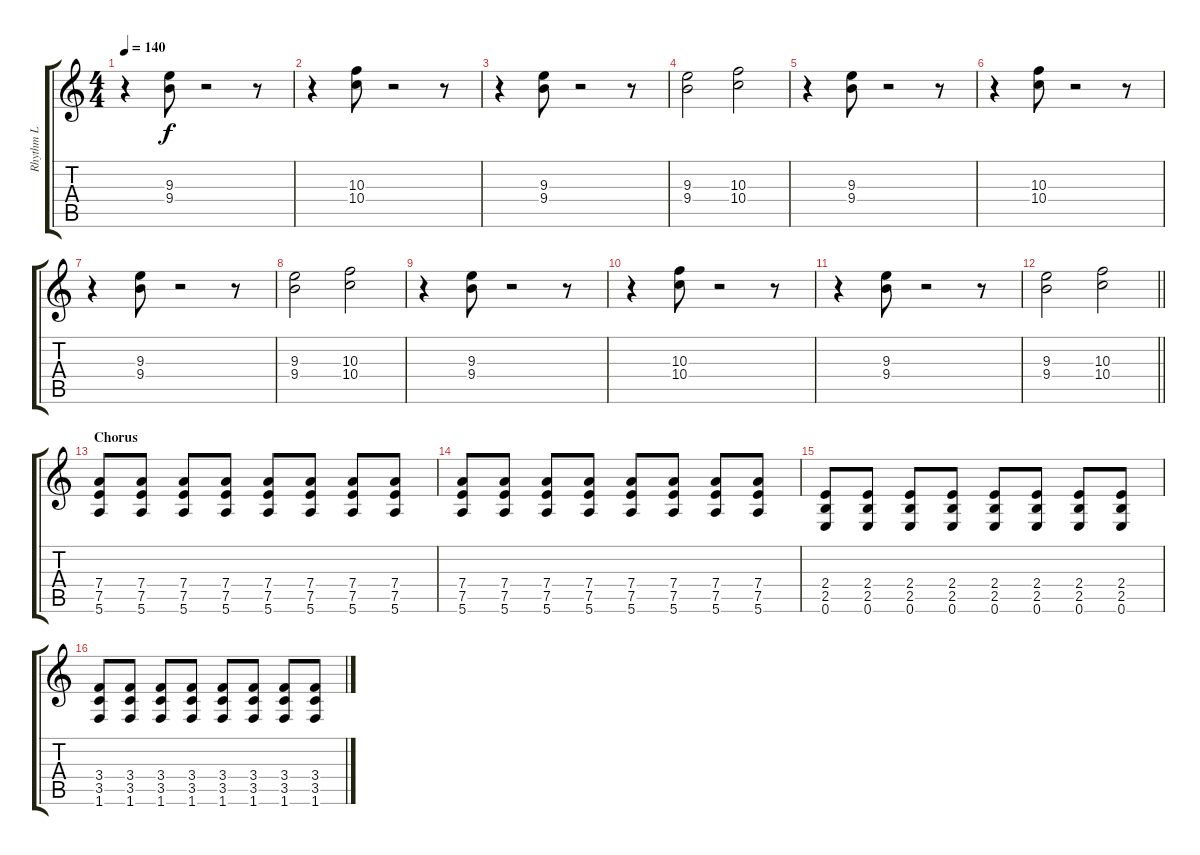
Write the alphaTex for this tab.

\track ("Rhythm L" "Rhythm L") {instrument distortionguitar}
\staff {score tabs}
\tuning (E4 B3 G3 D3 A2 E2) {hide}
\ts (4 4)
\tempo 140
\clef g2
\ks c
r.4{dy f} (9.3 9.4).8 r.2 r.8 |
r.4 (10.3 10.4).8 r.2 r.8 |
r.4 (9.3 9.4).8 r.2 r.8 |
(9.3 9.4).2 (10.3 10.4).2 |
r.4 (9.3 9.4).8 r.2 r.8 |
r.4 (10.3 10.4).8 r.2 r.8 |
r.4 (9.3 9.4).8 r.2 r.8 |
(9.3 9.4).2 (10.3 10.4).2 |
r.4 (9.3 9.4).8 r.2 r.8 |
r.4 (10.3 10.4).8 r.2 r.8 |
r.4 (9.3 9.4).8 r.2 r.8 |
\barLineRight lightlight
(9.3 9.4).2 (10.3 10.4).2 |
\section ("" "Chorus")
(7.4 7.5 5.6).8 (7.4 7.5 5.6).8 (7.4 7.5 5.6).8 (7.4 7.5 5.6).8 (7.4 7.5 5.6).8 (7.4 7.5 5.6).8 (7.4 7.5 5.6).8 (7.4 7.5 5.6).8 |
(7.4 7.5 5.6).8 (7.4 7.5 5.6).8 (7.4 7.5 5.6).8 (7.4 7.5 5.6).8 (7.4 7.5 5.6).8 (7.4 7.5 5.6).8 (7.4 7.5 5.6).8 (7.4 7.5 5.6).8 |
(2.4 2.5 0.6).8 (2.4 2.5 0.6).8 (2.4 2.5 0.6).8 (2.4 2.5 0.6).8 (2.4 2.5 0.6).8 (2.4 2.5 0.6).8 (2.4 2.5 0.6).8 (2.4 2.5 0.6).8 |
(3.4 3.5 1.6).8 (3.4 3.5 1.6).8 (3.4 3.5 1.6).8 (3.4 3.5 1.6).8 (3.4 3.5 1.6).8 (3.4 3.5 1.6).8 (3.4 3.5 1.6).8 (3.4 3.5 1.6).8
